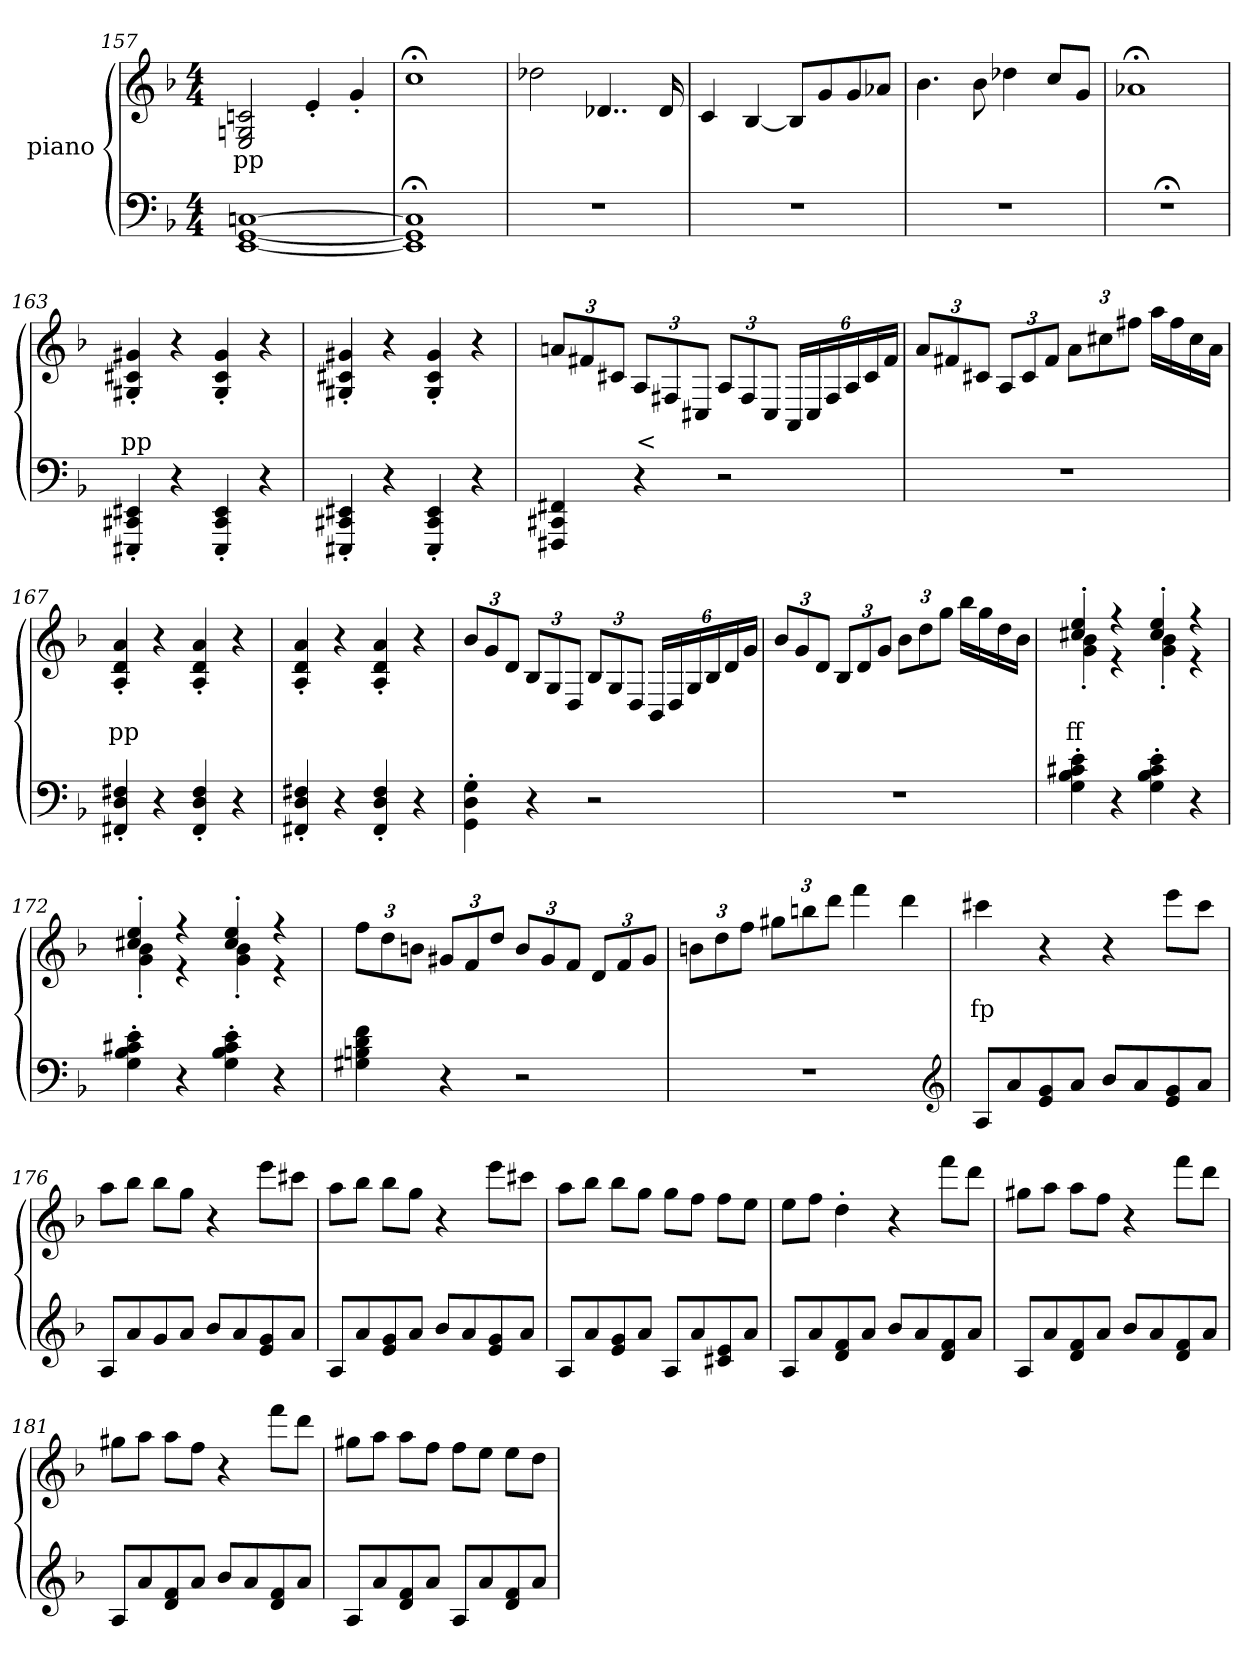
**kern	**kern	**text
*part2	*part1	*part1
*staff2	*staff1	*staff1
*	*I"piano	*
*clefF4	*clefG2	*
*k[b-]	*k[b-]	*
*d:	*d:	*
*M4/4	*M4/4	*
=157	=157	=157
[1EE [1GG [1Cn	2E 2Gn 2cn	pp
.	4e'>	.
.	4g'>	.
=158	=158	=158
1EE];< 1GG];< 1C];<	1cc;<	.
=159	=159	=159
1r	2dd-X	.
.	4..d-	.
.	16d-	.
=160	=160	=160
1r	4c	.
.	[4B-	.
.	8B-L]	.
.	8g	.
.	8g	.
.	8a-XJ	.
=161	=161	=161
1r	4.b-	.
.	8b-	.
.	4dd-X	.
.	8ccL	.
.	8gJ	.
=162	=162	=162
1r;<	1a-X;<	.
=163	=163	=163
4EEE#X'> 4CC#X'> 4EE#X'>	4G#X'> 4c#X'> 4g#X'>	pp
4r	4r	.
4EEE#'> 4CC#'> 4EE#'>	4G#'> 4c#'> 4g#'>	.
4r	4r	.
=164	=164	=164
4EEE#X'> 4CC#X'> 4EE#X'>	4G#X'> 4c#X'> 4g#X'>	.
4r	4r	.
4EEE#'> 4CC#'> 4EE#'>	4G#'> 4c#'> 4g#'>	.
4r	4r	.
=165	=165	=165
4FFF#X 4CC#X 4FF#X	12anL	.
.	12f#X	.
.	12c#XJ	.
4r	12AL	<
.	12F#	.
.	12C#J	.
2r	12AL	.
.	12F#	.
.	12C#J	.
.	24AALL	.
.	24C#	.
.	24F#	.
.	24A	.
.	24c#	.
.	24f#JJ	.
=166	=166	=166
1r	12aL	.
.	12f#X	.
.	12c#XJ	.
.	12AL	.
.	12c#	.
.	12f#J	.
.	12aL	.
.	12cc#	.
.	12ff#J	.
.	16aaLL	.
.	16ff#	.
.	16cc#	.
.	16aJJ	.
=167	=167	=167
4FF#X'> 4D'> 4F#X'>	4A'> 4d'> 4a'>	pp
4r	4r	.
4FF#'> 4D'> 4F#'>	4A'> 4d'> 4a'>	.
4r	4r	.
=168	=168	=168
4FF#X'> 4D'> 4F#X'>	4A'> 4d'> 4a'>	.
4r	4r	.
4FF#'> 4D'> 4F#'>	4A'> 4d'> 4a'>	.
4r	4r	.
=169	=169	=169
4GG\'> 4D\'> 4G\'>	12b-L	.
.	12g	.
.	12dJ	.
4r	12B-L	.
.	12G	.
.	12DJ	.
2r	12B-L	.
.	12G	.
.	12DJ	.
.	24BB-LL	.
.	24D	.
.	24G	.
.	24B-	.
.	24d	.
.	24gJJ	.
=170	=170	=170
1r	12b-L	.
.	12g	.
.	12dJ	.
.	12B-L	.
.	12d	.
.	12gJ	.
.	12b-L	.
.	12dd	.
.	12ggJ	.
.	16bb-LL	.
.	16gg	.
.	16dd	.
.	16b-JJ	.
=171	=171	=171
*	*^	*
4G'> 4B-'> 4c#X'> 4e'>	4cc#X'> 4ee'>	4g'> 4b-'>	ff
4r	4r	4r	.
4G'> 4B-'> 4c#'> 4e'>	4cc#'> 4ee'>	4g'> 4b-'>	.
4r	4r	4r	.
=172	=172	=172	=172
4G'> 4B-'> 4c#X'> 4e'>	4cc#X'> 4ee'>	4g'> 4b-'>	.
4r	4r	4r	.
4G'> 4B-'> 4c#'> 4e'>	4cc#'> 4ee'>	4g'> 4b-'>	.
4r	4r	4r	.
*	*v	*v	*
=173	=173	=173
4G#X 4Bn 4d 4f	12ffL	.
.	12dd	.
.	12bnJ	.
4r	12g#XL	.
.	12f	.
.	12ddJ	.
2r	12bL	.
.	12g#	.
.	12fJ	.
.	12dL	.
.	12f	.
.	12g#J	.
=174	=174	=174
1r	12bnL	.
.	12dd	.
.	12ffJ	.
.	12gg#XL	.
.	12bbn	.
.	12dddJ	.
.	4fff	.
.	4ddd	.
*clefG2	*	*
=175	=175	=175
8AL	4ccc#X	fp
8a	.	.
8e 8g	4r	.
8aJ	.	.
8b-L	4r	.
8a	.	.
8e 8g	8eeeL	.
8aJ	8ccc#J	.
=176	=176	=176
8AL	8aaL	.
8a	8bb-J	.
8g	8bb-L	.
8aJ	8ggJ	.
8b-L	4r	.
8a	.	.
8e 8g	8eeeL	.
8aJ	8ccc#XJ	.
=177	=177	=177
8AL	8aaL	.
8a	8bb-J	.
8e 8g	8bb-L	.
8aJ	8ggJ	.
8b-L	4r	.
8a	.	.
8e 8g	8eeeL	.
8aJ	8ccc#XJ	.
=178	=178	=178
8AL	8aaL	.
8a	8bb-J	.
8e 8g	8bb-L	.
8aJ	8ggJ	.
8AL	8ggL	.
8a	8ffJ	.
8c#X 8e	8ffL	.
8aJ	8eeJ	.
=179	=179	=179
8AL	8eeL	.
8a	8ffJ	.
8d 8f	4dd'>	.
8aJ	.	.
8b-L	4r	.
8a	.	.
8d 8f	8fffL	.
8aJ	8dddJ	.
=180	=180	=180
8AL	8gg#XL	.
8a	8aaJ	.
8d 8f	8aaL	.
8aJ	8ffJ	.
8b-L	4r	.
8a	.	.
8d 8f	8fffL	.
8aJ	8dddJ	.
=181	=181	=181
8AL	8gg#XL	.
8a	8aaJ	.
8d 8f	8aaL	.
8aJ	8ffJ	.
8b-L	4r	.
8a	.	.
8d 8f	8fffL	.
8aJ	8dddJ	.
=182	=182	=182
8AL	8gg#XL	.
8a	8aaJ	.
8d 8f	8aaL	.
8aJ	8ffJ	.
8AL	8ffL	.
8a	8eeJ	.
8d 8f	8eeL	.
8aJ	8ddJ	.
=	=	=
*-	*-	*-
